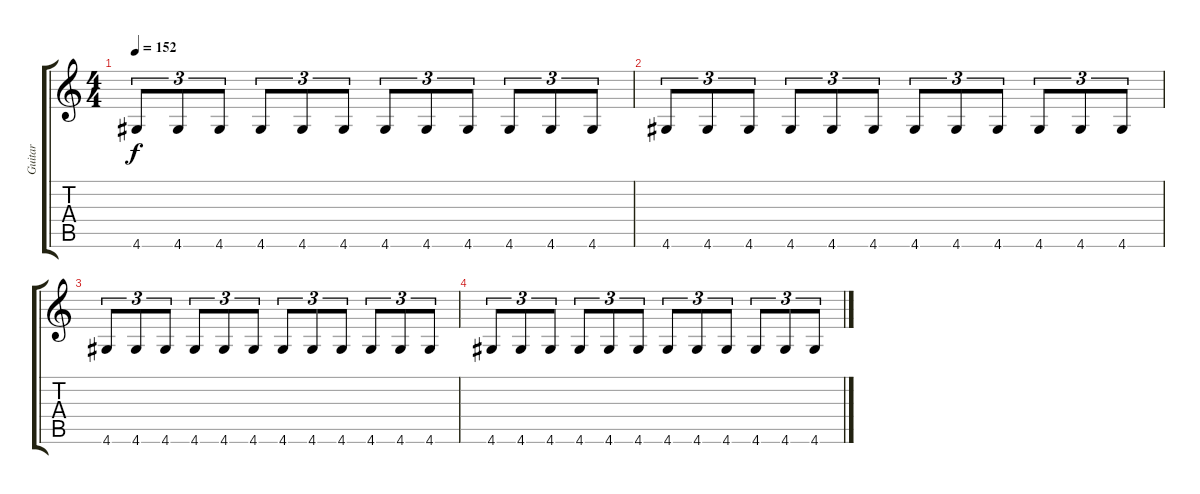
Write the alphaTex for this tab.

\track ("Guitar" "Guitar") {instrument electricguitarmuted}
\staff {score tabs}
\tuning (E4 B3 G3 D3 A2 E2) {hide}
\ts (4 4)
\tempo 152
\clef g2
\ks c
4.6.8{tu (3 2) dy f} 4.6.8{tu (3 2)} 4.6.8{tu (3 2)} 4.6.8{tu (3 2)} 4.6.8{tu (3 2)} 4.6.8{tu (3 2)} 4.6.8{tu (3 2)} 4.6.8{tu (3 2)} 4.6.8{tu (3 2)} 4.6.8{tu (3 2)} 4.6.8{tu (3 2)} 4.6.8{tu (3 2)} |
4.6.8{tu (3 2)} 4.6.8{tu (3 2)} 4.6.8{tu (3 2)} 4.6.8{tu (3 2)} 4.6.8{tu (3 2)} 4.6.8{tu (3 2)} 4.6.8{tu (3 2)} 4.6.8{tu (3 2)} 4.6.8{tu (3 2)} 4.6.8{tu (3 2)} 4.6.8{tu (3 2)} 4.6.8{tu (3 2)} |
4.6.8{tu (3 2)} 4.6.8{tu (3 2)} 4.6.8{tu (3 2)} 4.6.8{tu (3 2)} 4.6.8{tu (3 2)} 4.6.8{tu (3 2)} 4.6.8{tu (3 2)} 4.6.8{tu (3 2)} 4.6.8{tu (3 2)} 4.6.8{tu (3 2)} 4.6.8{tu (3 2)} 4.6.8{tu (3 2)} |
4.6.8{tu (3 2)} 4.6.8{tu (3 2)} 4.6.8{tu (3 2)} 4.6.8{tu (3 2)} 4.6.8{tu (3 2)} 4.6.8{tu (3 2)} 4.6.8{tu (3 2)} 4.6.8{tu (3 2)} 4.6.8{tu (3 2)} 4.6.8{tu (3 2)} 4.6.8{tu (3 2)} 4.6.8{tu (3 2)}
